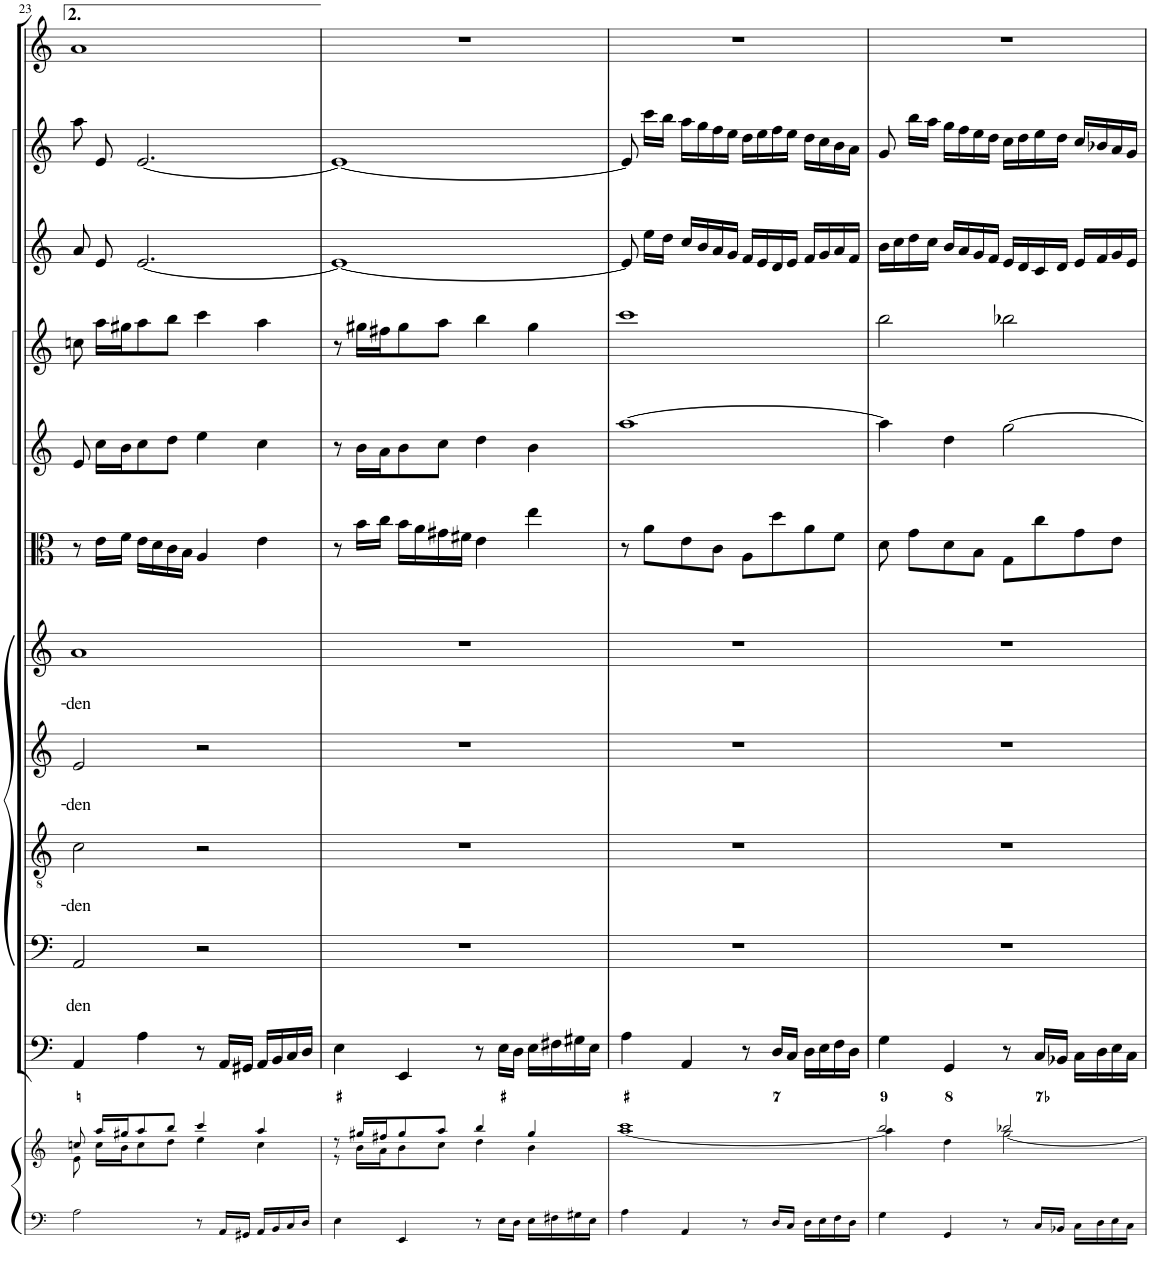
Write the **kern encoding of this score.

**kern	**kern	**kern	**kern	**text	**text	**kern	**text	**text	**kern	**text	**text	**kern	**text	**text	**kern	**kern	**kern	**kern	**kern	**kern
*part12	*part12	*part11	*part10	*part10	*part10	*part9	*part9	*part9	*part8	*part8	*part8	*part7	*part7	*part7	*part6	*part5	*part4	*part3	*part2	*part1
*staff13	*staff12	*staff11	*staff10	*staff10	*staff10	*staff9	*staff9	*staff9	*staff8	*staff8	*staff8	*staff7	*staff7	*staff7	*staff6	*staff5	*staff4	*staff3	*staff2	*staff1
*I"Piano reduction	*	*I"Continuo	*I"Basso	*	*	*I"Tenore	*	*	*I"Alto	*	*	*I"Soprano	*	*	*I"Viola	*I"Violino II	*I"Violino I	*I"Oboe II	*I"Oboe I	*I"Corno da caccia
*I'Pno	*	*	*	*	*	*	*	*	*	*	*	*	*	*	*I'Vla	*I'Vln	*I'Vln	*I'Ob	*I'Ob	*
!!LO:PB:g=z
*clefF4	*clefG2	*clefF4	*clefF4	*	*	*clefGv2	*	*	*clefG2	*	*	*clefG2	*	*	*clefC3	*clefG2	*clefG2	*clefG2	*clefG2	*clefG2
*	*	*	*	*	*	*	*	*	*	*	*	*	*	*	*	*	*	*	*	*Trd7c12
*k[]	*k[]	*k[]	*k[]	*	*	*k[]	*	*	*k[]	*	*	*k[]	*	*	*k[]	*k[]	*k[]	*k[]	*k[]	*k[]
*M4/4	*M4/4	*M4/4	*M4/4	*	*	*M4/4	*	*	*M4/4	*	*	*M4/4	*	*	*M4/4	*M4/4	*M4/4	*M4/4	*M4/4	*M4/4
*met(c)	*met(c)	*met(c)	*met(c)	*	*	*met(c)	*	*	*met(c)	*	*	*met(c)	*	*	*met(c)	*met(c)	*met(c)	*met(c)	*met(c)	*met(c)
=23	=23	=23	=23	=23	=23	=23	=23	=23	=23	=23	=23	=23	=23	=23	=23	=23	=23	=23	=23	=23
*	*^	*	*	*	*	*	*	*	*	*	*	*	*	*	*	*	*	*	*	*
!	!	!	!	!	!	!LO:LY:b	!	!	!LO:LY:b	!	!	!LO:LY:b	!	!	!LO:LY:b	!	!	!	!	!	!
2A\	8ccn/	8e\	4AA/	2AA/	.	-den	2c\	.	-den	2e/	.	-den	1a	.	-den	8r	8e/	8ccn\	8a/	8aa\	1a
.	16aa/LL	16cc\LL	.	.	.	.	.	.	.	.	.	.	.	.	.	16e\LL	16cc\LL	16aa\LL	8e/	8e/	.
.	16gg#X/J	16b\J	.	.	.	.	.	.	.	.	.	.	.	.	.	16f\JJ	16b\J	16gg#X\J	.	.	.
.	8aa/	8cc\	4A\	.	.	.	.	.	.	.	.	.	.	.	.	16e\LL	8cc\	8aa\	[2.e/	[2.e/	.
.	.	.	.	.	.	.	.	.	.	.	.	.	.	.	.	16d\	.	.	.	.	.
.	8bb/J	8dd\J	.	.	.	.	.	.	.	.	.	.	.	.	.	16c\	8dd\J	8bb\J	.	.	.
.	.	.	.	.	.	.	.	.	.	.	.	.	.	.	.	16B\JJ	.	.	.	.	.
8r	4ccc/	4ee\	8r	2r	.	.	2r	.	.	2r	.	.	.	.	.	4A/	4ee\	4ccc\	.	.	.
16AA/LL	.	.	16AA/LL	.	.	.	.	.	.	.	.	.	.	.	.	.	.	.	.	.	.
16GG#X/JJ	.	.	16GG#X/JJ	.	.	.	.	.	.	.	.	.	.	.	.	.	.	.	.	.	.
16AA/LL	4aa/	4cc\	16AA/LL	.	.	.	.	.	.	.	.	.	.	.	.	4e\	4cc\	4aa\	.	.	.
16BB/	.	.	16BB/	.	.	.	.	.	.	.	.	.	.	.	.	.	.	.	.	.	.
16C/	.	.	16C/	.	.	.	.	.	.	.	.	.	.	.	.	.	.	.	.	.	.
16D/JJ	.	.	16D/JJ	.	.	.	.	.	.	.	.	.	.	.	.	.	.	.	.	.	.
=24	=24	=24	=24	=24	=24	=24	=24	=24	=24	=24	=24	=24	=24	=24	=24	=24	=24	=24	=24	=24	=24
4E\	8r	8r	4E\	1r	.	.	1r	.	.	1r	.	.	1r	.	.	8r	8r	8r	1e_	1e_	1r
.	16gg#X/LL	16b\LL	.	.	.	.	.	.	.	.	.	.	.	.	.	16b\LL	16b\LL	16gg#X\LL	.	.	.
.	16ff#X/J	16a\J	.	.	.	.	.	.	.	.	.	.	.	.	.	16cc\JJ	16a\J	16ff#X\J	.	.	.
4EE/	8gg#/	8b\	4EE/	.	.	.	.	.	.	.	.	.	.	.	.	16b\LL	8b\	8gg#\	.	.	.
.	.	.	.	.	.	.	.	.	.	.	.	.	.	.	.	16a\	.	.	.	.	.
.	8aa/J	8cc\J	.	.	.	.	.	.	.	.	.	.	.	.	.	16g#X\	8cc\J	8aa\J	.	.	.
.	.	.	.	.	.	.	.	.	.	.	.	.	.	.	.	16f#X\JJ	.	.	.	.	.
8r	4bb/	4dd\	8r	.	.	.	.	.	.	.	.	.	.	.	.	4e\	4dd\	4bb\	.	.	.
16E\LL	.	.	16E\LL	.	.	.	.	.	.	.	.	.	.	.	.	.	.	.	.	.	.
16D\JJ	.	.	16D\JJ	.	.	.	.	.	.	.	.	.	.	.	.	.	.	.	.	.	.
16E\LL	4gg#/	4b\	16E\LL	.	.	.	.	.	.	.	.	.	.	.	.	4ee\	4b\	4gg#\	.	.	.
16F#X\	.	.	16F#X\	.	.	.	.	.	.	.	.	.	.	.	.	.	.	.	.	.	.
16G#X\	.	.	16G#X\	.	.	.	.	.	.	.	.	.	.	.	.	.	.	.	.	.	.
16E\JJ	.	.	16E\JJ	.	.	.	.	.	.	.	.	.	.	.	.	.	.	.	.	.	.
=25	=25	=25	=25	=25	=25	=25	=25	=25	=25	=25	=25	=25	=25	=25	=25	=25	=25	=25	=25	=25	=25
4A\	1ccc	[1aa	4A\	1r	.	.	1r	.	.	1r	.	.	1r	.	.	8r	[1aa	1ccc	8e/]	8e/]	1r
.	.	.	.	.	.	.	.	.	.	.	.	.	.	.	.	8a\L	.	.	16ee\LL	16ccc\LL	.
.	.	.	.	.	.	.	.	.	.	.	.	.	.	.	.	.	.	.	16dd\JJ	16bb\JJ	.
4AA/	.	.	4AA/	.	.	.	.	.	.	.	.	.	.	.	.	8e\	.	.	16cc/LL	16aa\LL	.
.	.	.	.	.	.	.	.	.	.	.	.	.	.	.	.	.	.	.	16b/	16gg\	.
.	.	.	.	.	.	.	.	.	.	.	.	.	.	.	.	8c\J	.	.	16a/	16ff\	.
.	.	.	.	.	.	.	.	.	.	.	.	.	.	.	.	.	.	.	16g/JJ	16ee\JJ	.
8r	.	.	8r	.	.	.	.	.	.	.	.	.	.	.	.	8A\L	.	.	16f/LL	16dd\LL	.
.	.	.	.	.	.	.	.	.	.	.	.	.	.	.	.	.	.	.	16e/	16ee\	.
16D/LL	.	.	16D/LL	.	.	.	.	.	.	.	.	.	.	.	.	8dd\	.	.	16d/	16ff\	.
16C/JJ	.	.	16C/JJ	.	.	.	.	.	.	.	.	.	.	.	.	.	.	.	16e/JJ	16ee\JJ	.
16D\LL	.	.	16D\LL	.	.	.	.	.	.	.	.	.	.	.	.	8a\	.	.	16f/LL	16dd\LL	.
16E\	.	.	16E\	.	.	.	.	.	.	.	.	.	.	.	.	.	.	.	16g/	16cc\	.
16F\	.	.	16F\	.	.	.	.	.	.	.	.	.	.	.	.	8f\J	.	.	16a/	16b\	.
16D\JJ	.	.	16D\JJ	.	.	.	.	.	.	.	.	.	.	.	.	.	.	.	16f/JJ	16a\JJ	.
=26	=26	=26	=26	=26	=26	=26	=26	=26	=26	=26	=26	=26	=26	=26	=26	=26	=26	=26	=26	=26	=26
4G\	2bb/	4aa\]	4G\	1r	.	.	1r	.	.	1r	.	.	1r	.	.	8d\	4aa\]	2bb\	16b\LL	8g/	1r
.	.	.	.	.	.	.	.	.	.	.	.	.	.	.	.	.	.	.	16cc\	.	.
.	.	.	.	.	.	.	.	.	.	.	.	.	.	.	.	8g\L	.	.	16dd\	16bb\LL	.
.	.	.	.	.	.	.	.	.	.	.	.	.	.	.	.	.	.	.	16cc\JJ	16aa\JJ	.
4GG/	.	4dd\	4GG/	.	.	.	.	.	.	.	.	.	.	.	.	8d\	4dd\	.	16b/LL	16gg\LL	.
.	.	.	.	.	.	.	.	.	.	.	.	.	.	.	.	.	.	.	16a/	16ff\	.
.	.	.	.	.	.	.	.	.	.	.	.	.	.	.	.	8B\J	.	.	16g/	16ee\	.
.	.	.	.	.	.	.	.	.	.	.	.	.	.	.	.	.	.	.	16f/JJ	16dd\JJ	.
8r	2bb-X/	[2gg\	8r	.	.	.	.	.	.	.	.	.	.	.	.	8G\L	[2gg\	2bb-X\	16e/LL	16cc\LL	.
.	.	.	.	.	.	.	.	.	.	.	.	.	.	.	.	.	.	.	16d/	16dd\	.
16C/LL	.	.	16C/LL	.	.	.	.	.	.	.	.	.	.	.	.	8cc\	.	.	16c/	16ee\	.
16BB-X/JJ	.	.	16BB-X/JJ	.	.	.	.	.	.	.	.	.	.	.	.	.	.	.	16d/JJ	16dd\JJ	.
16C\LL	.	.	16C\LL	.	.	.	.	.	.	.	.	.	.	.	.	8g\	.	.	16e/LL	16cc/LL	.
16D\	.	.	16D\	.	.	.	.	.	.	.	.	.	.	.	.	.	.	.	16f/	16b-X/	.
16E\	.	.	16E\	.	.	.	.	.	.	.	.	.	.	.	.	8e\J	.	.	16g/	16a/	.
16C\JJ	.	.	16C\JJ	.	.	.	.	.	.	.	.	.	.	.	.	.	.	.	16e/JJ	16g/JJ	.
*	*v	*v	*	*	*	*	*	*	*	*	*	*	*	*	*	*	*	*	*	*	*
=	=	=	=	=	=	=	=	=	=	=	=	=	=	=	=	=	=	=	=	=
*-	*-	*-	*-	*-	*-	*-	*-	*-	*-	*-	*-	*-	*-	*-	*-	*-	*-	*-	*-	*-
